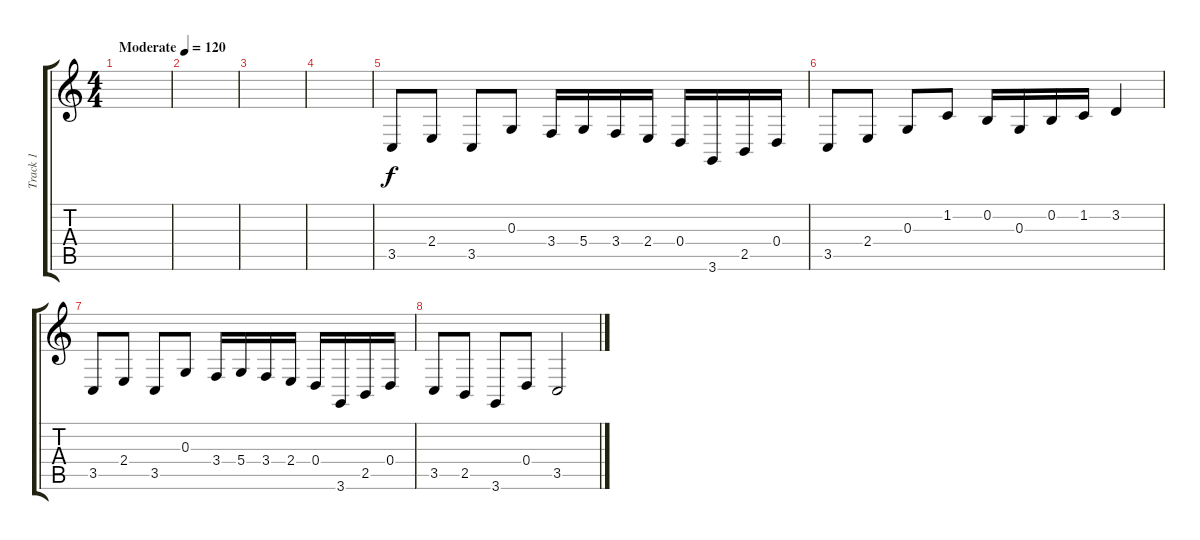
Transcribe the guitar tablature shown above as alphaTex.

\track ("Track 1" "Track 1") {instrument fx1rain}
\staff {score tabs}
\tuning (E4 B3 G3 D3 A2 E2) {hide}
\ts (4 4)
\tempo (120 "Moderate")
\clef g2
\ks c
|
|
|
|
3.5.8 2.4.8 3.5.8 0.3.8 3.4.16 5.4.16 3.4.16 2.4.16 0.4.16 3.6.16 2.5.16 0.4.16 |
3.5.8 2.4.8 0.3.8 1.2.8 0.2.16 0.3.16 0.2.16 1.2.16 3.2.4 |
3.5.8 2.4.8 3.5.8 0.3.8 3.4.16 5.4.16 3.4.16 2.4.16 0.4.16 3.6.16 2.5.16 0.4.16 |
3.5.8 2.5.8 3.6.8 0.4.8 3.5.2
